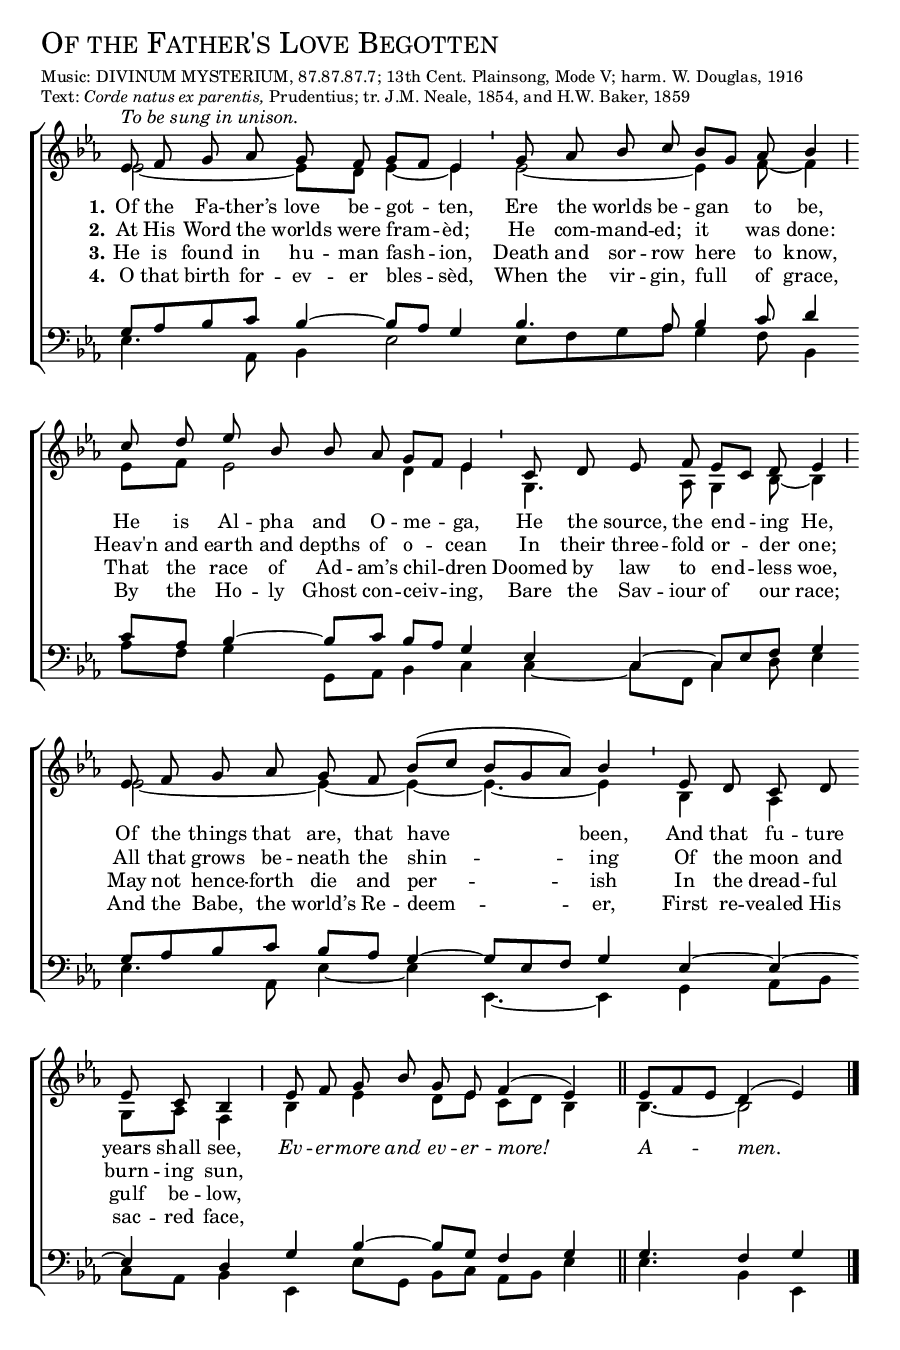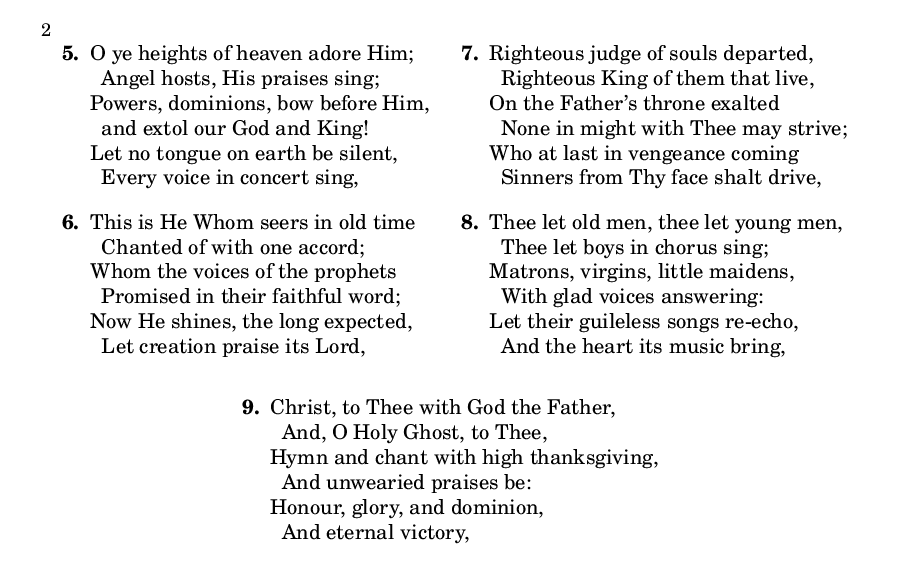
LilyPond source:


\version "2.18.0"
\include "english.ly"
\include "hymnstyle.ly"

\header {
  poet = \markup{ \fontsize #4 \smallCaps "Of the Father's Love Begotten"  }
  meter = \markup { \small { Music: DIVINUM MYSTERIUM, 87.87.87.7; 13th Cent. Plainsong, Mode V; harm. W. Douglas, 1916 } }
  piece = \markup { \small {Text: \italic"Corde natus ex parentis," Prudentius; tr. J.M. Neale, 1854, and H.W. Baker, 1859  }}
  %breakbefore
  %copyright = ""
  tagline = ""
}

global = {
  \key ef \major
  \cadenzaOn
  \autoBeamOff
  \set Staff.midiInstrument = "church organ"
}


melody = \relative c' {
  \global
  ef8^\markup {\italic "To be sung in unison."} f g af g f g[ f] ef4 \divisioMinima \bar ""
  g8 af bf c bf[ g] af bf4 \divisioMaior \bar "" \break
  c8 d ef bf bf af g[ f] ef4 \divisioMinima \bar ""
  c8 d ef f ef[ c] d ef4 \divisioMaior \bar "" \break
  ef8 f g af g f bf[( c] bf[ g af]) bf4 \divisioMinima \bar ""
  ef,8 d c d \bar "" \break
  ef c bf4 \divisioMaior \bar ""

  ef8 f g bf g ef f4( ef) \bar "||"

  ef8[ f ef] d4( ef) \bar "|."
}

alto = \relative c' {
  \global
  ef2~ ef8[ d] ef4~ ef
  ef2~ ef4 f8~ f4
  ef8[ f] ef2 d4 ef
  g,4. af8 g4 bf8~ bf4
  ef2~ ef4~ ef4~ ef4.~ ef4
  bf4 af g8[ af] f4

  bf4 ef d8[ ef] c[ d] bf4

  bf4.~ bf2
}

tenor = \relative c' {
  \global
  g8[ af bf c] bf4~ bf8[ af] g4
  bf4. af8 bf4 c8 d4
  c8[ af] bf4~ bf8[ c] bf[ af] g4
  ef c~ c8[ ef f] g4
  g8[ af bf c] bf8[ af] g4~ g8[ ef f] g4
  ef4~ ef4~ ef4 d
  g bf4~ bf8[ g] f4 g

  g4. f4 g
}

bass = \relative c {
  \global
  ef4. af,8 bf4 ef2
  ef8[ f g af] g4 f8 bf,4
  af'8[ f] g4 g,8[ af] bf4 c
  c4~ c8[ f,] c'4 d8 ef4
  ef4. af,8 ef'4~ ef ef,4.~ ef4
  g4 af8[ bf] c[ af] bf4
  ef, ef'8[ g,] bf[ c] af[ bf] ef4

  ef4. bf4 ef,
}


verseOne = \lyricmode {
  \set stanza = "1."
  Of the Fa -- ther’s love be -- got -- ten,
  Ere the worlds be -- gan to be,
  He is Al -- pha and O -- me -- ga,
  He the source, the end -- ing He,
  Of the things that are, that have been,
  And that fu --  ture years shall see,
  \override Lyrics . LyricText #'font-shape = #'italic Ev -- er -- more and ev -- er -- more!
  A -- men.
}

verseTwo = \lyricmode {
  \set stanza = "2."
  At His Word the worlds were fram -- èd;
  He com -- mand -- ed; it was done:
  Heav'n and earth and depths of o -- cean
  In their three -- fold or -- der one;
  All that grows be -- neath the shin -- ing
  Of the moon and burn -- ing sun,
}

verseThree = \lyricmode {
  \set stanza = "3."
  He is found in hu -- man fash -- ion,
  Death and sor -- row here to know,
  That the race of Ad -- am’s chil -- dren
  Doomed by law to end -- less woe,
  May not hence -- forth die and per -- ish
  In the dread -- ful gulf be -- low,
}

verseFour = \lyricmode {
  \set stanza = "4."
  O that birth for -- ev -- er bles -- sèd,
  When the vir -- gin, full of grace,
  By the Ho -- ly Ghost con -- ceiv -- ing,
  Bare the Sav -- iour of our race;
  And the Babe, the world’s Re -- deem -- er,
  First re -- vealed His sac -- red face,
}


\score {
  \new ChoirStaff <<
    \new Staff  <<
      \new Voice = "soprano" { \voiceOne \melody }
      \new Voice = "alto" { \voiceTwo \alto }
    >>
    \new Lyrics  \lyricsto soprano \verseOne
    \new Lyrics  \lyricsto soprano \verseTwo
    \new Lyrics  \lyricsto soprano \verseThree
    \new Lyrics \lyricsto soprano \verseFour
    \new Staff  <<
      \clef bass
      \new Voice = "tenor" { \voiceOne \tenor }
      \new Voice = "bass" { \voiceTwo \bass }
    >>
  >>
  \midi {
    \context {
      \Score
      tempoWholesPerMinute = #(ly:make-moment 60 4)
    }
  }
  \layout { }
}

\markup {
  \large{
    \fill-line {
      \hspace #0.1 % moves the column off the left margin;
      % can be removed if space on the page is tight
      \column {
        \line {
          \bold "5. "
          \column {
            "O ye heights of heaven adore Him;"
            "  Angel hosts, His praises sing;"
            "Powers, dominions, bow before Him,"
            "  and extol our God and King!"
            "Let no tongue on earth be silent,"
            "  Every voice in concert sing,"
          }
        }
        \vspace #1
        \line {
          \bold "6. "
          \column {
            "This is He Whom seers in old time"
            "  Chanted of with one accord;"
            "Whom the voices of the prophets"
            "  Promised in their faithful word;"
            "Now He shines, the long expected,"
            "  Let creation praise its Lord,"
          }
        }
      }
      \hspace #0.1  % adds horizontal spacing between columns;
      % if they are still too close, add more " " pairs
      % until the result looks good
      \column {
        \line {
          \bold "7. "
          \column {
            "Righteous judge of souls departed,"
            "  Righteous King of them that live,"
            "On the Father’s throne exalted"
            "  None in might with Thee may strive;"
            "Who at last in vengeance coming"
            "  Sinners from Thy face shalt drive,"
          }
        }
        \vspace #1
        \line {
          \bold "8. "
          \column {
            "Thee let old men, thee let young men,"
            "  Thee let boys in chorus sing;"
            "Matrons, virgins, little maidens,"
            "  With glad voices answering:"
            "Let their guileless songs re-echo,"
            "  And the heart its music bring,"
          }
        }
      }
      \hspace #0.1 % gives some extra space on the right margin;
      % can be removed if page space is tight
    }
  }
}


\markup \fill-line {
  \center-column 	{
    \large {
      \vspace #1.5
      \column {
        \line {
          \bold "9. "
          \column {
            "Christ, to Thee with God the Father,"
            "  And, O Holy Ghost, to Thee,"
            "Hymn and chant with high thanksgiving,"
            "  And unwearied praises be:"
            "Honour, glory, and dominion,"
            "  And eternal victory,"
          }
        }
        \hspace #1.0
      }
    }
  }
}
